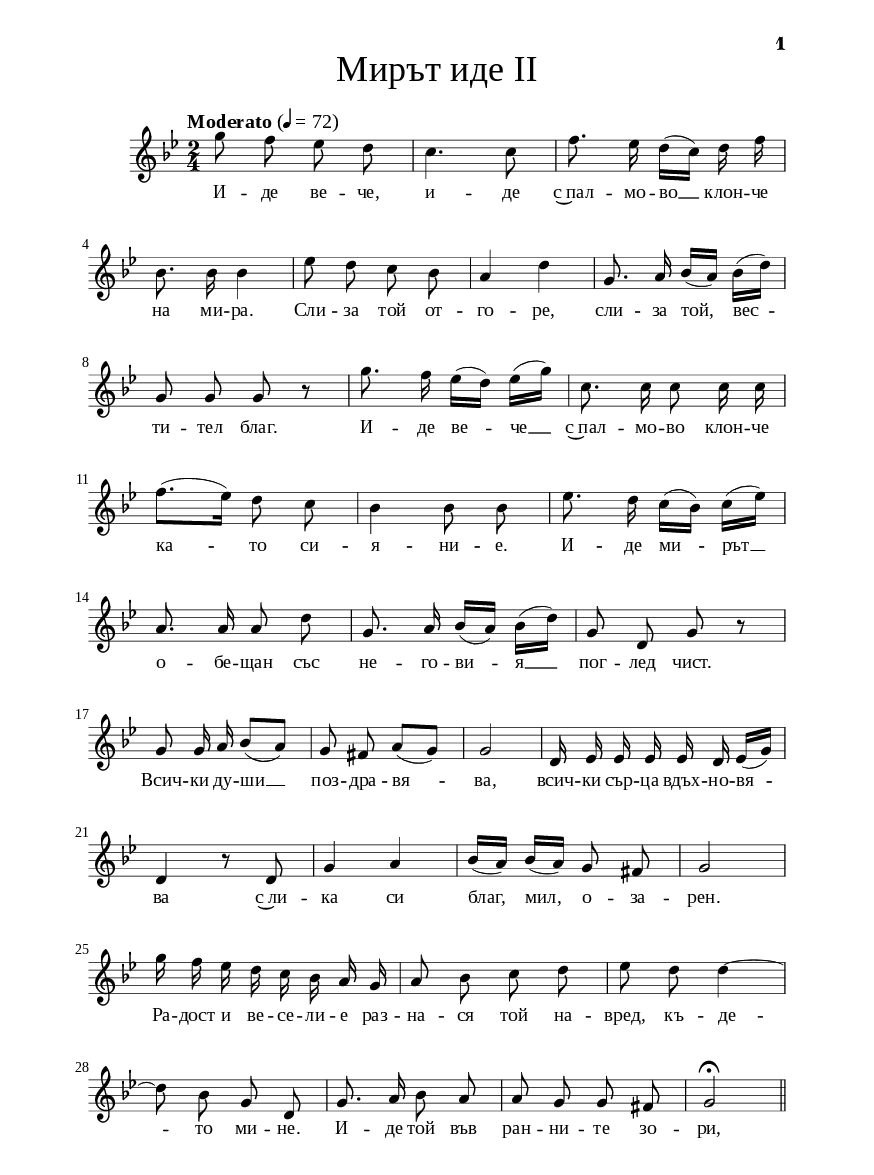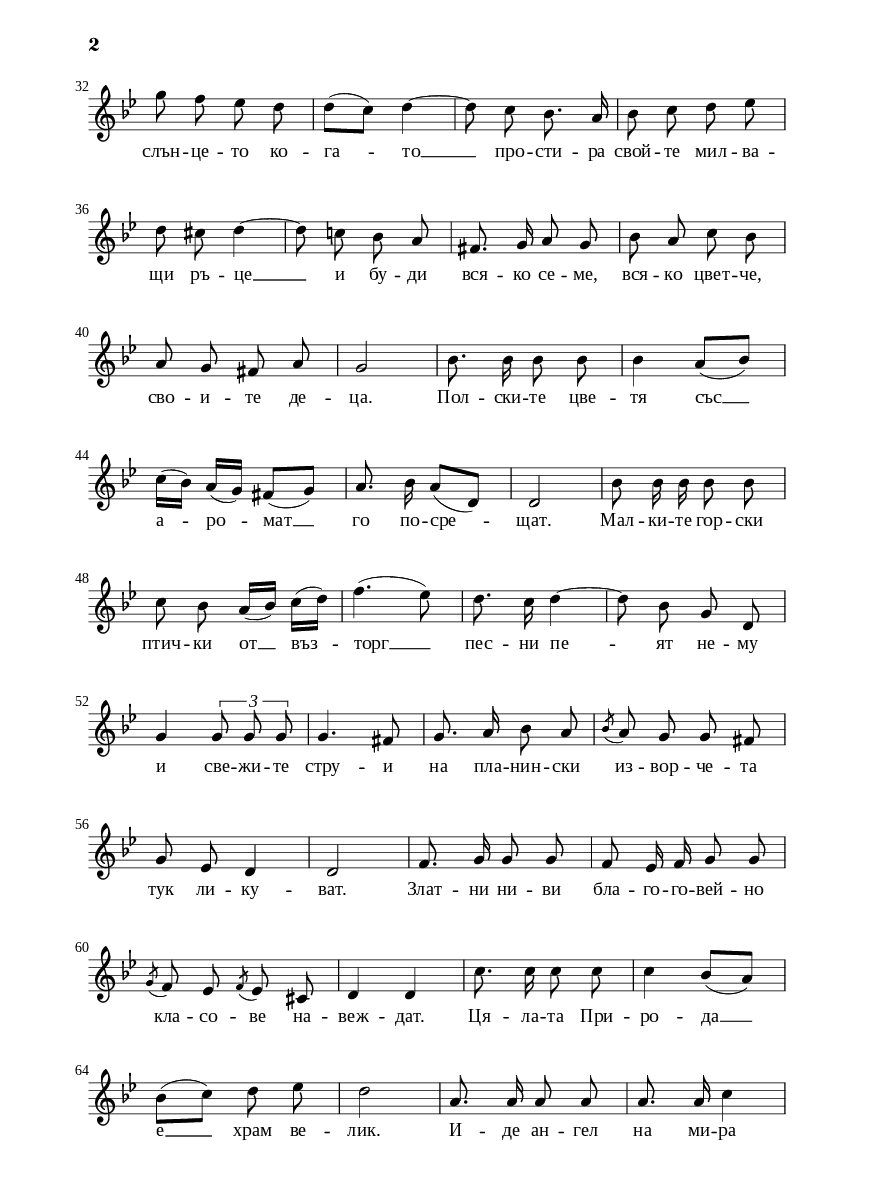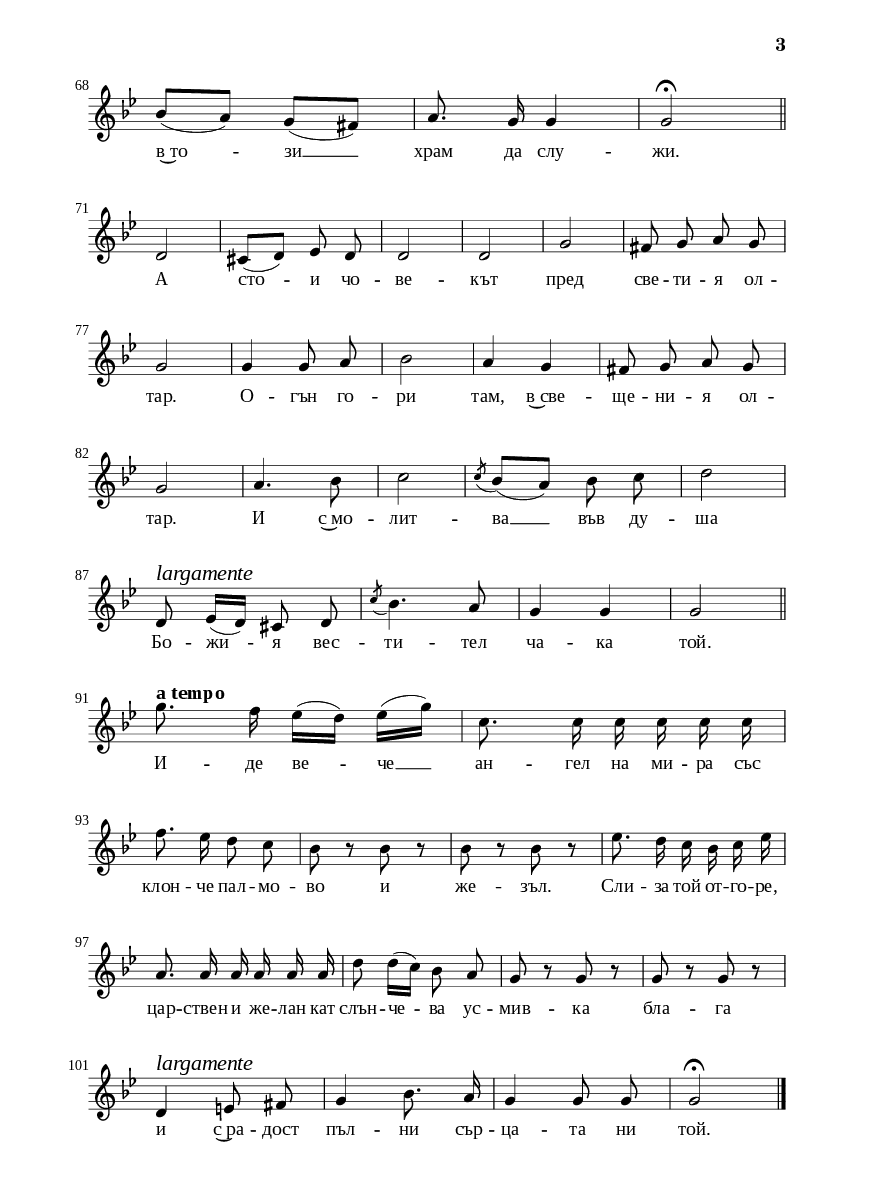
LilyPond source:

\version "2.24.4"

% include paper part and global functions
\include "include/globals.ily"

\bookpart {
  \label #'ref158
  \tocItem \markup "Мирът иде II"
  \include "include/bookpart-paper.ily"
  \score {
    \include "include/score-layout.ily"

    \new Voice \relative c' {
      \clef treble
      \key g \minor
      \time 2/4
      \tempoFunc "Moderato" 4 "72"
      \autoBeamOff
      g''8 f ees d | \noBreak
      c4. c8 | \noBreak
      f8. ees16 d([c]) d f | \break

      bes,8. bes16 bes4 | \noBreak
      ees8 d c bes | \noBreak
      a4 d | \noBreak
      g,8. a16 bes([a]) bes ([d]) | \break

      g,8 g g r | \noBreak
      g'8. f16 ees([d]) ees([g]) | \noBreak
      c,8. c16 c8 c16 c | \break

      f8.([ees16]) d8 c | \noBreak
      bes4 bes8 bes | \noBreak
      ees8. d16 c([bes]) c([ees]) | \break

      a,8. a16 a8 d | \noBreak
      g,8. a16 bes([a]) bes([d]) | \noBreak
      g,8 d g r | \break

      g8 g16 a bes8([a]) | \noBreak
      g fis a([g]) | \noBreak
      g2 | \noBreak
      d16 ees ees ees ees d ees([g]) | \break

      d4 r8 d | \noBreak
      g4 a | \noBreak
      bes16 ([a]) bes ([a]) g8 fis | \noBreak
      g2 | \break

      g'16 f ees d c bes a g | \noBreak
      a8 bes c d | \noBreak
      ees d d4~ | \break

      d8 bes g d | \noBreak
      g8. a16 bes8 a | \noBreak
      a g g fis | \noBreak
      g2\fermata | \bar "||" \break

      g'8 f ees d | \noBreak
      d([c]) d4~ | \noBreak
      d8 c bes8. a16 | \noBreak
      bes8 c d ees | \break

      d cis d4~ | \noBreak
      d8 c! bes a | \noBreak
      fis8. g16 a8 g | \noBreak
      bes a c bes | \break

      a g fis a | \noBreak
      g2 | \noBreak
      bes8. bes16 bes8 bes | \noBreak
      bes4 a8([bes]) | \break

      c16([bes]) a([g]) fis8([g]) | \noBreak
      a8. bes16 a8([d,]) | \noBreak
      d2 | \noBreak
      bes'8 bes16 bes bes8 bes | \break

      c bes a16([bes]) c([d]) | \noBreak
      f4.(ees8) | \noBreak
      d8. c16 d4~ | \noBreak
      d8 bes g d | \break

      g4 \times 2/3 { g8 g g }  | \noBreak
      g4. fis8 | \noBreak
      g8. a16 bes8 a | \noBreak
      \acciaccatura { bes } a g g fis | \break

      g ees d4 | \noBreak
      d2 | \noBreak
      f8. g16 g8 g | \noBreak
      f ees16 f g8 g | \break

      \acciaccatura { g } f ees \acciaccatura { f } ees  cis | \noBreak
      d4 d | \noBreak
      c'8. c16 c8 c | \noBreak
      c4 bes8([a]) | \break

      bes([c]) d ees | \noBreak
      d2 | \noBreak
      a8. a16 a8 a | \noBreak
      a8. a16 c4 | \break

      bes8([a]) g([fis]) | \noBreak
      a8. g16 g4
      g2\fermata \bar "||" | \break
      d2 \noBreak

      cis8([d]) ees d | \noBreak
      d2 | \noBreak
      d | \noBreak
      g | \noBreak
      fis8 g a g | \break

      g2 | \noBreak
      g4 g8 a | \noBreak
      bes2 | \noBreak
      a4 g | \noBreak
      fis8 g a g | \break

      g2 | \noBreak
      a4. bes8 | \noBreak
      c2 | \noBreak
      \acciaccatura { c8 } bes([a]) bes c | \noBreak
      d2 | \break

      d,8^\markup{\huge \italic { largamente } } ees16([d]) cis8 d | \noBreak
      \acciaccatura { c' } bes4. a8 | \noBreak
      g4 g | \noBreak
      g2 | \bar "||" \break

      \tempo "a tempo" g'8. f16 ees([d]) ees([g]) | \noBreak
      c,8. c16 c c c c | \break

      f8. ees16 d8 c | \noBreak
      bes8 r  bes r | bes r bes r | \noBreak
      ees8. d16 c bes c ees | \break

      a,8. a16 a a a a | \noBreak
      d8 d16([c]) bes8 a | \noBreak
      g8 r g r | g r g r | \break

      d4^\markup{ \huge \italic { largamente } } e8 fis | \noBreak
      g4 bes8. a16 | \noBreak
      g4 g8 g | \noBreak
      g2 \fermata \bar "|."
    }

    \addlyrics {
      И -- де ве -- че, | и -- де | с~пал -- мо -- во __ клон -- че |
      на ми -- ра. | Сли -- за той от -- | го -- ре, | сли -- за той, вес -- |
      ти -- тел благ. | И -- де ве -- че __ | с~пал -- мо -- во клон -- че |
      ка -- то си -- | я -- ни -- е. | И -- де ми -- рът __ |
      о -- бе -- щан със | не -- го -- ви -- я __ | пог -- лед чист. |
      Всич -- ки ду -- ши __ | поз -- дра -- вя -- | ва, | всич -- ки сър -- ца вдъх -- но -- вя -- |
      ва с~ли -- | ка си | благ, мил, о -- за -- | рен. |
      Ра -- дост и ве -- се -- ли -- е раз -- | на -- ся той на -- | вред, къ -- де --
      то ми -- не. | И -- де той във  | ран -- ни -- те зо -- | ри, |
      слън -- це -- то ко -- | га -- то __ про -- сти -- ра свой -- те мил -- ва -- |
      щи ръ -- це __ и бу -- ди | вся -- ко се -- ме, | вся -- ко цвет -- че, |
      сво -- и -- те де -- | ца. Пол -- ски -- те цве -- | тя със __ |
      а -- ро -- мат __ | го по -- сре -- | щат. Мал -- ки -- те гор -- ски |
      птич -- ки от __ въз -- | торг __ | пес -- ни пе -- ят не -- му |
      и све -- жи -- те | стру -- и | на пла -- нин -- ски | из -- вор -- че -- та |
      тук ли -- ку -- | ват. | Злат -- ни ни -- ви | бла -- го -- го -- вей -- но |
      кла -- со -- ве на -- | веж -- дат. | Ця -- ла -- та При -- | ро -- да __ |
      е __ храм ве -- | лик. | И -- де ан -- гел | на ми -- ра |
      в~то -- зи __ | храм да слу -- | жи. | А |
      сто -- и чо -- | ве -- | кът | пред | све -- ти -- я ол -- |
      тар. | О -- гън го -- | ри | там, в~све -- | ще -- ни -- я ол -- |
      тар. | И с~мо -- | лит -- | ва __ във ду -- | ша |
      Бо -- жи -- я вес -- | ти -- тел | ча -- ка | той. |
      И -- де ве -- че __ | ан -- гел на ми -- ра със |
      клон -- че пал -- мо -- | во и же -- зъл. | Сли -- за той от -- го -- ре, |
      цар -- ствен и же -- лан кат | слън -- че -- ва ус -- | мив -- ка бла -- га |
      и с~ра -- дост | пъл -- ни сър -- | ца -- та ни той. |
    }

    \header {
      title = \titleFunc #'ref_desc_14 "Мирът иде II" "Mirăt ide II"
    }

    \midi{}

  } % score


} % bookpart
